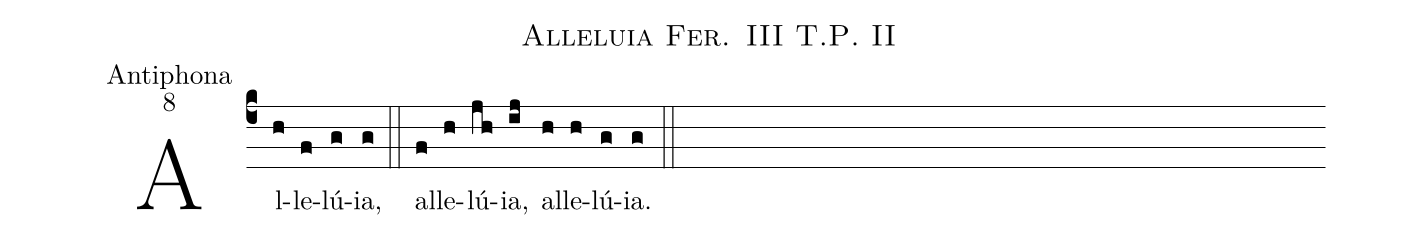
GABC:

name:Alleluia  Fer. III  T.P.  II;
office-part:Antiphona;
mode:8;
%%
(c4) Al(h)le(f)lú(g)ia,(g) (::)
al(f)le(h)lú(jh)ia,(ij) al(h)le(h)lú(g)ia.(g) (::)
